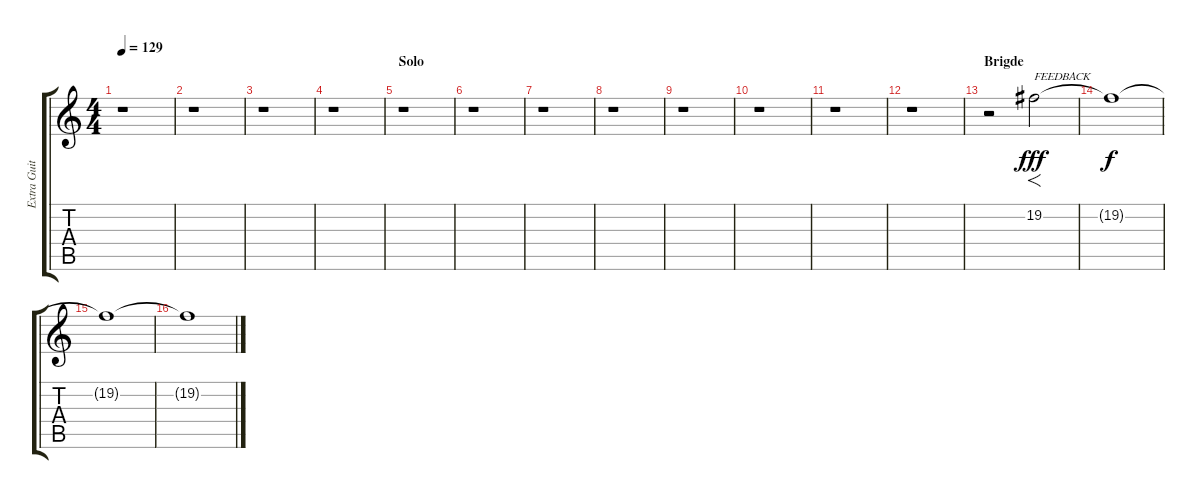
\track ("Extra Guitar" "Extra Guit") {instrument stringensemble2}
\staff {score tabs}
\tuning (E4 B3 G3 D3 A2 E2) {hide}
\ts (4 4)
\tempo 129
\clef g2
\ks c
r.1{dy ff} |
r.1 |
r.1 |
r.1 |
\section ("" "Solo")
r.1 |
r.1 |
r.1 |
r.1 |
r.1 |
r.1 |
r.1 |
r.1 |
\section ("" "Brigde")
r.2 19.2.2{f txt "FEEDBACK" dy fff volume 5 balance 16 instrument overdrivenguitar} |
19.2{t}.1{dy f} |
19.2{t}.1 |
19.2{t}.1
